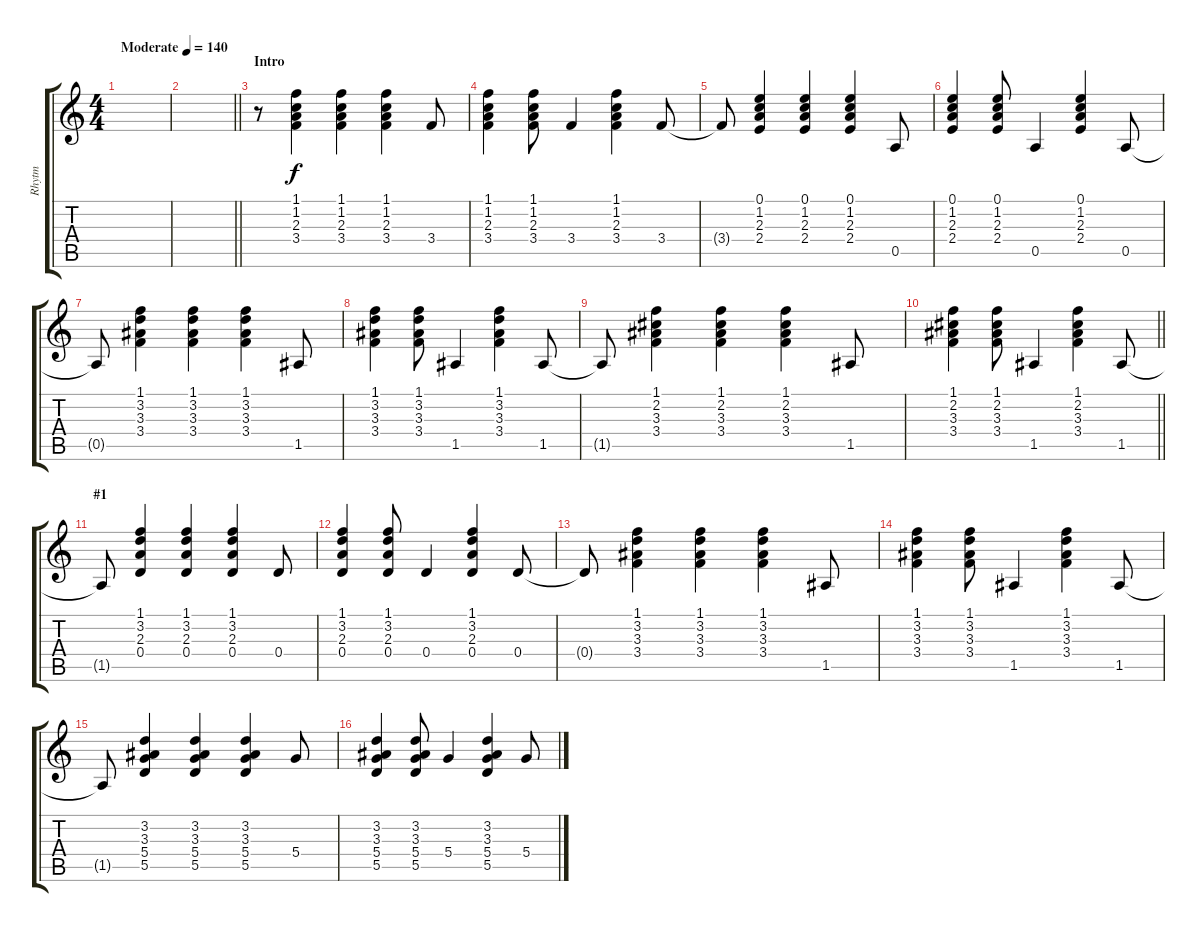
\track ("Rhytm" "Rhytm") {instrument acousticguitarsteel}
\staff {score tabs}
\tuning (E4 B3 G3 D3 A2 E2) {hide}
\ts (4 4)
\tempo (140 "Moderate")
\clef g2
\ks c
|
\barLineRight lightlight
|
\section ("" "Intro")
r.8 (1.1 1.2 2.3 3.4).4 (1.1 1.2 2.3 3.4).4 (1.1 1.2 2.3 3.4).4 3.4.8 |
(1.1 1.2 2.3 3.4).4 (1.1 1.2 2.3 3.4).8 3.4.4 (1.1 1.2 2.3 3.4).4 3.4.8 |
3.4{t}.8 (0.1 1.2 2.3 2.4).4 (0.1 1.2 2.3 2.4).4 (0.1 1.2 2.3 2.4).4 0.5.8 |
(0.1 1.2 2.3 2.4).4 (0.1 1.2 2.3 2.4).8 0.5.4 (0.1 1.2 2.3 2.4).4 0.5.8 |
0.5{t}.8 (1.1 3.2 3.3 3.4).4 (1.1 3.2 3.3 3.4).4 (1.1 3.2 3.3 3.4).4 1.5.8 |
(1.1 3.2 3.3 3.4).4 (1.1 3.2 3.3 3.4).8 1.5.4 (1.1 3.2 3.3 3.4).4 1.5.8 |
1.5{t}.8 (1.1 2.2 3.3 3.4).4 (1.1 2.2 3.3 3.4).4 (1.1 2.2 3.3 3.4).4 1.5.8 |
\barLineRight lightlight
(1.1 2.2 3.3 3.4).4 (1.1 2.2 3.3 3.4).8 1.5.4 (1.1 2.2 3.3 3.4).4 1.5.8 |
\section ("" "#1")
1.5{t}.8 (1.1 3.2 2.3 0.4).4 (1.1 3.2 2.3 0.4).4 (1.1 3.2 2.3 0.4).4 0.4.8 |
(1.1 3.2 2.3 0.4).4 (1.1 3.2 2.3 0.4).8 0.4.4 (1.1 3.2 2.3 0.4).4 0.4.8 |
0.4{t}.8 (1.1 3.2 3.3 3.4).4 (1.1 3.2 3.3 3.4).4 (1.1 3.2 3.3 3.4).4 1.5.8 |
(1.1 3.2 3.3 3.4).4 (1.1 3.2 3.3 3.4).8 1.5.4 (1.1 3.2 3.3 3.4).4 1.5.8 |
1.5{t}.8 (3.2 3.3 5.4 5.5).4 (3.2 3.3 5.4 5.5).4 (3.2 3.3 5.4 5.5).4 5.4.8 |
(3.2 3.3 5.4 5.5).4 (3.2 3.3 5.4 5.5).8 5.4.4 (3.2 3.3 5.4 5.5).4 5.4.8
